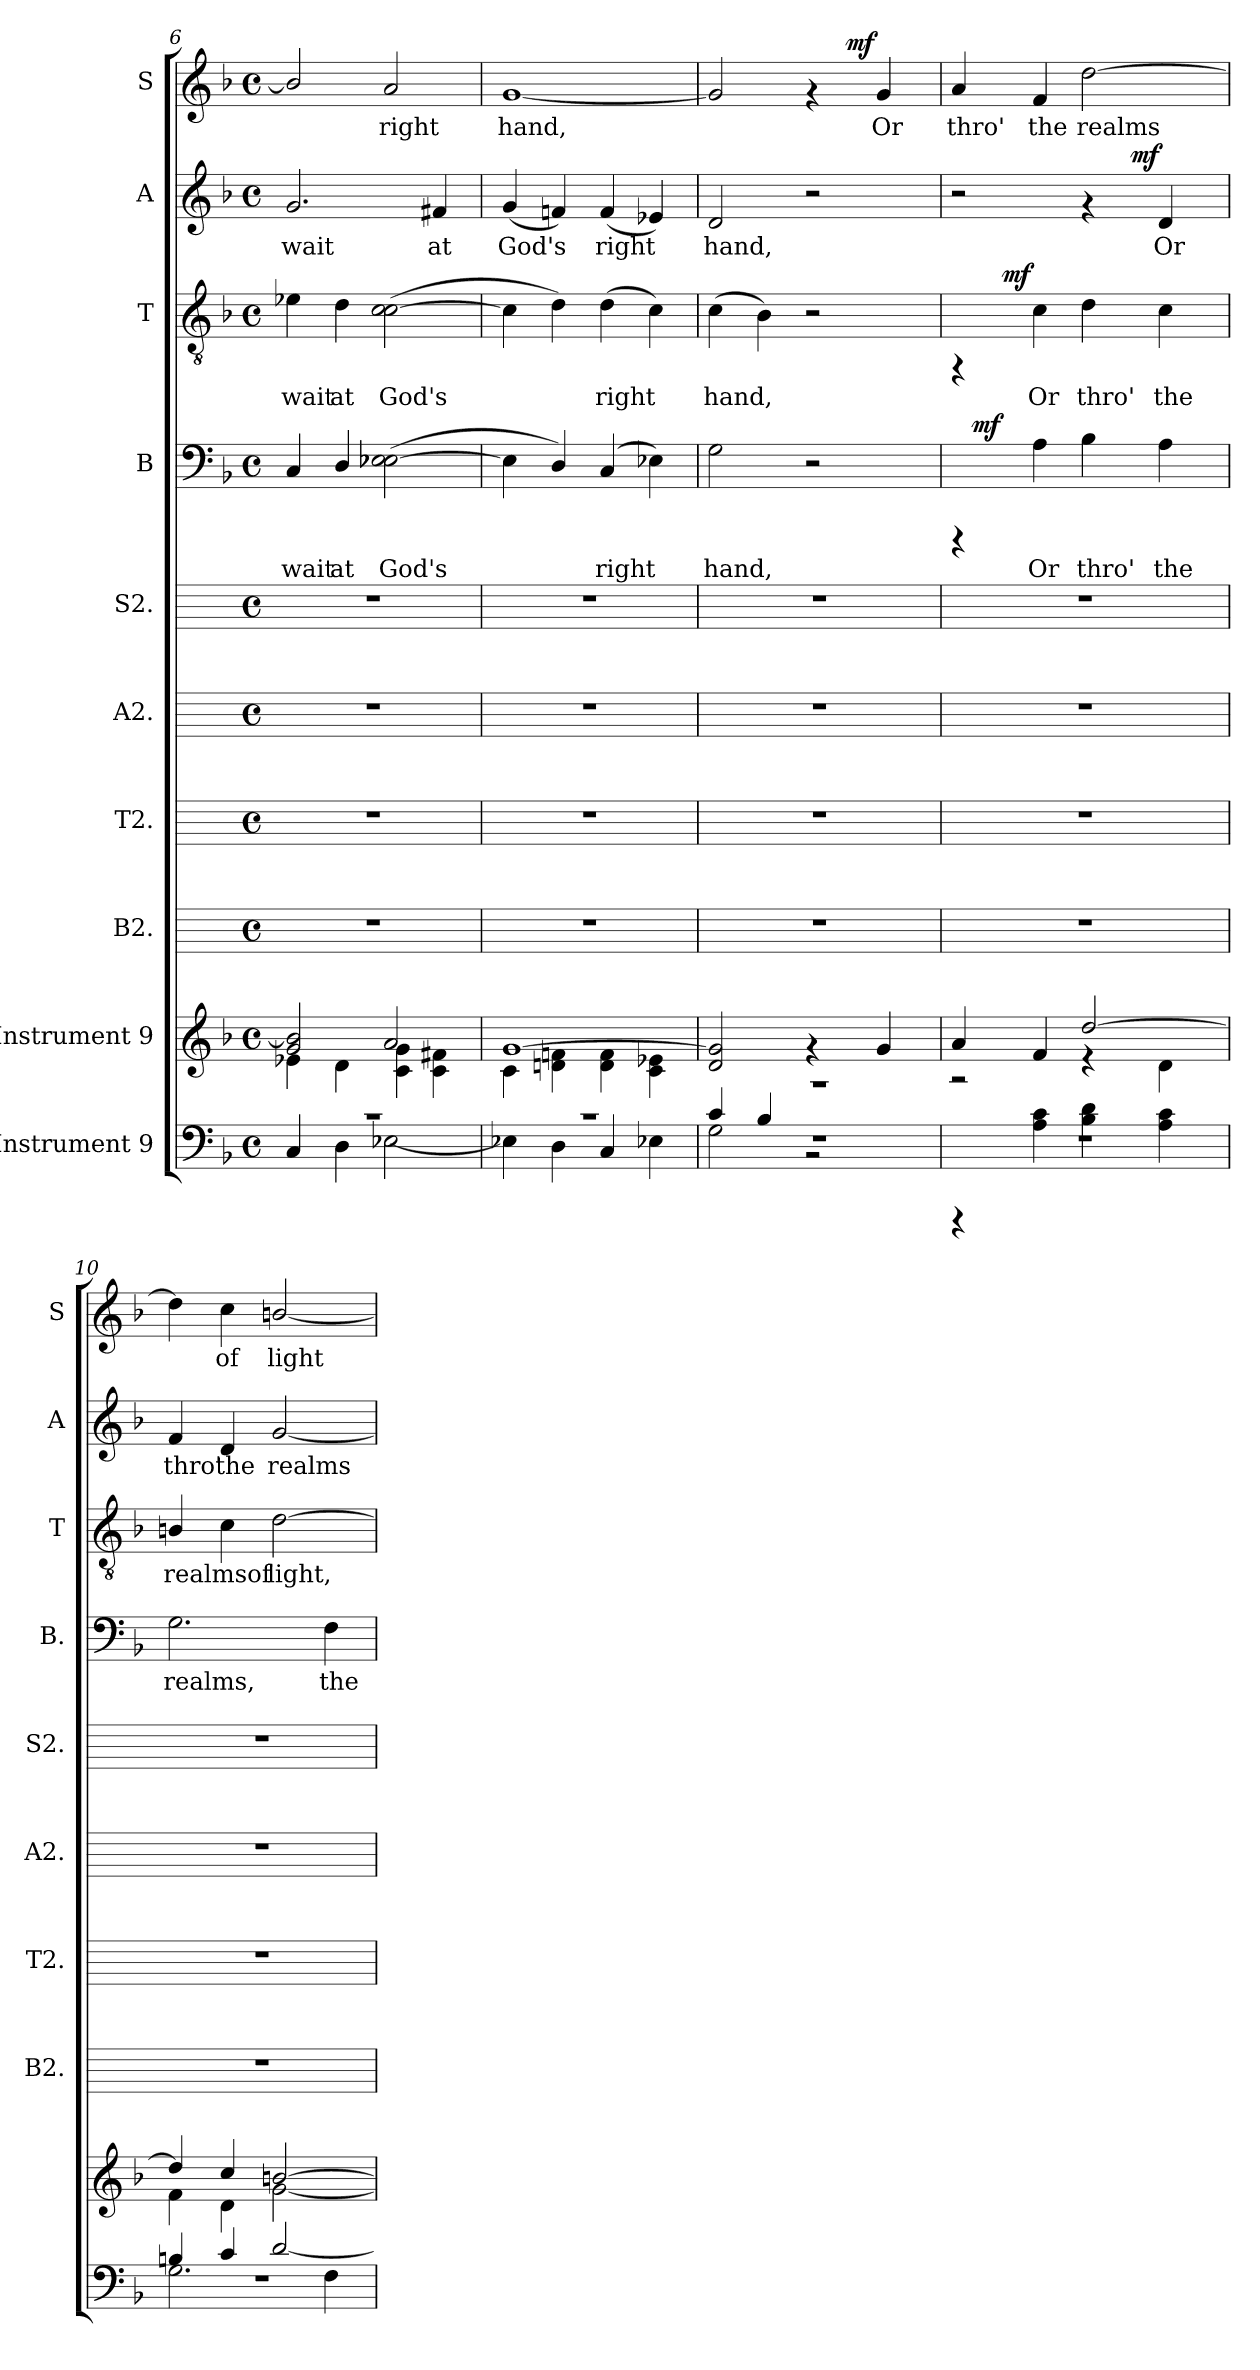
**kern	**kern	**kern	**kern	**kern	**kern	**kern	**text	**dynam	**kern	**text	**dynam	**kern	**text	**dynam	**kern	**text	**dynam
*part10	*part9	*part8	*part7	*part6	*part5	*part4	*part4	*part4	*part3	*part3	*part3	*part2	*part2	*part2	*part1	*part1	*part1
*staff10	*staff9	*staff8	*staff7	*staff6	*staff5	*staff4	*staff4	*staff4	*staff3	*staff3	*staff3	*staff2	*staff2	*staff2	*staff1	*staff1	*staff1
*I"Instrument 9	*I"Instrument 9	*I"B2.	*I"T2.	*I"A2.	*I"S2.	*I"B	*	*	*I"T	*	*	*I"A	*	*	*I"S	*	*
*	*	*I'B2.	*I'T2.	*I'A2.	*I'S2.	*I'B.	*	*	*I'T	*	*	*I'A	*	*	*I'S	*	*
*clefF4	*clefG2	*	*	*	*	*clefF4	*	*	*clefGv2	*	*	*clefG2	*	*	*clefG2	*	*
*k[b-]	*k[b-]	*k[]	*k[]	*k[]	*k[]	*k[b-]	*	*	*k[b-]	*	*	*k[b-]	*	*	*k[b-]	*	*
*F:	*F:	*C:	*C:	*C:	*C:	*F:	*	*	*F:	*	*	*F:	*	*	*F:	*	*
*M4/4	*M4/4	*M4/4	*M4/4	*M4/4	*M4/4	*M4/4	*	*	*M4/4	*	*	*M4/4	*	*	*M4/4	*	*
*met(c)	*met(c)	*met(c)	*met(c)	*met(c)	*met(c)	*met(c)	*	*	*met(c)	*	*	*met(c)	*	*	*met(c)	*	*
=6	=6	=6	=6	=6	=6	=6	=6	=6	=6	=6	=6	=6	=6	=6	=6	=6	=6
*^	*^	*	*	*	*	*	*	*	*	*	*	*	*	*	*	*	*
!	!	!	!	!	!	!	!	!	!LO:LY:b:cj	!	!	!LO:LY:b:cj	!	!	!LO:LY:b:cj	!	!	!LO:LY:b:cj	!
1r	4C/	2g/ 2b-/]	4e-X\	1r	1r	1r	1r	4C/	wait	.	4e-X\	wait	.	2.g/	wait	.	2b-/]	.	.
!	!	!	!	!	!	!	!	!	!LO:LY:b:cj	!	!	!LO:LY:b:cj	!	!	!	!	!	!	!
.	4D\	.	4d\	.	.	.	.	4D/	at	.	4d\	at	.	.	.	.	.	.	.
!	!	!	!	!	!	!	!	!	!LO:LY:b:cj	!	!	!LO:LY:b:cj	!	!	!	!	!	!LO:LY:b:cj	!
.	[>2E-X\	2a/	4g\ 4c\	.	.	.	.	(>2E-X\ [<2E-X\	God's	.	(>2c\ [<2c\	God's	.	.	.	.	2a/	right	.
!	!	!	!	!	!	!	!	!	!	!	!	!	!	!	!LO:LY:b:cj	!	!	!	!
.	.	.	4f#X\ 4c\	.	.	.	.	.	.	.	.	.	.	4f#X/	at	.	.	.	.
=7	=7	=7	=7	=7	=7	=7	=7	=7	=7	=7	=7	=7	=7	=7	=7	=7	=7	=7	=7
!	!	!	!	!	!	!	!	!	!LO:LY:b:cj	!	!	!LO:LY:b:cj	!	!	!LO:LY:b:cj	!	!	!LO:LY:b:cj	!
1r	4E-X\]	[>1g	4c\	1r	1r	1r	1r	4E-\]	.	.	4c\]	.	.	(<4g/	God's	.	[<1g	hand,	.
!	!	!	!	!	!	!	!	!	!LO:LY:b:cj	!	!	!LO:LY:b:cj	!	!	!LO:LY:b:cj	!	!	!	!
.	4D\	.	4dn\ 4fn\	.	.	.	.	4D/)	.	.	4d\)	.	.	4fn/)	.	.	.	.	.
!	!	!	!	!	!	!	!	!	!LO:LY:b:cj	!	!	!LO:LY:b:cj	!	!	!LO:LY:b:cj	!	!	!	!
.	4C/	.	4d\ 4f\	.	.	.	.	(<4C/	right	.	(>4d\	right	.	(<4f/	right	.	.	.	.
!	!	!	!	!	!	!	!	!	!LO:LY:b:cj	!	!	!LO:LY:b:cj	!	!	!LO:LY:b:cj	!	!	!	!
.	4E-X\	.	4e-X\ 4c\	.	.	.	.	4E-X\)	.	.	4c\)	.	.	4e-X/)	.	.	.	.	.
!!LO:PB:g=z
=8	=8	=8	=8	=8	=8	=8	=8	=8	=8	=8	=8	=8	=8	=8	=8	=8	=8	=8	=8
*	*^	*	*	*	*	*	*	*	*	*	*	*	*	*	*	*	*	*	*
!	!	!	!	!	!	!	!	!	!	!LO:LY:b:cj	!	!	!LO:LY:b:cj	!	!	!LO:LY:b:cj	!	!	!LO:LY:b:cj	!
*	*	*	*	*	*	*	*	*	*	*	*	*	*	*	*	*	*	*^	*	*
1r	4c/	2G\	2g/] 2d/	1r	1r	1r	1r	1r	2G\	hand,	.	(>4c\	hand,	.	2d/	hand,	.	2g/]	2ryy	.	.
!	!	!	!	!	!	!	!	!	!	!	!	!	!LO:LY:b:cj	!	!	!	!	!	!	!	!
.	4B-/	.	.	.	.	.	.	.	.	.	.	4B-\)	.	.	.	.	.	.	.	.	.
.	2r	2ryy	4rf	.	.	.	.	.	2r	.	.	2r	.	.	2r	.	.	4rf	8ryy	.	.
.	.	.	.	.	.	.	.	.	.	.	.	.	.	.	.	.	.	.	64ryy	.	.
!	!	!	!	!	!	!	!	!	!	!	!	!	!	!	!	!	!	!	!	!	!LO:DY:a
.	.	.	.	.	.	.	.	.	.	.	.	.	.	.	.	.	.	.	4ryy	.	mf
!	!	!	!	!	!	!	!	!	!	!	!	!	!	!	!	!	!	!	!	!LO:LY:b:cj	!
.	.	.	4g/	.	.	.	.	.	.	.	.	.	.	.	.	.	.	4g/	.	Or	.
.	.	.	.	.	.	.	.	.	.	.	.	.	.	.	.	.	.	.	16..ryy	.	.
=9	=9	=9	=9	=9	=9	=9	=9	=9	=9	=9	=9	=9	=9	=9	=9	=9	=9	=9	=9	=9	=9
!	!	!	!	!	!	!	!	!	!	!	!	!	!	!	!	!	!	!	!	!LO:LY:b:cj	!
*	*v	*v	*	*	*	*	*	*	*^	*	*	*^	*	*	*^	*	*	*v	*v	*	*
1r	4rCCC	4a/	2r	1r	1r	1r	1r	4rCCC	16ryy	.	.	4rFF	8ryy	.	.	2r	2ryy	.	.	4a/	thro'	.
!	!	!	!	!	!	!	!	!	!	!	!LO:DY:a	!	!	!	!	!	!	!	!	!	!	!
.	.	.	.	.	.	.	.	.	2...ryy	.	mf	.	.	.	.	.	.	.	.	.	.	.
.	.	.	.	.	.	.	.	.	.	.	.	.	64ryy	.	.	.	.	.	.	.	.	.
!	!	!	!	!	!	!	!	!	!	!	!	!	!	!	!LO:DY:a	!	!	!	!	!	!	!
.	.	.	.	.	.	.	.	.	.	.	.	.	2ryy	.	mf	.	.	.	.	.	.	.
!	!	!	!	!	!	!	!	!	!	!LO:LY:b:cj	!	!	!	!LO:LY:b:cj	!	!	!	!	!	!	!LO:LY:b:cj	!
.	4c\ 4A\	4f/	.	.	.	.	.	4A\	.	Or	.	4c\	.	Or	.	.	.	.	.	4f/	the	.
!	!	!	!	!	!	!	!	!	!	!LO:LY:b:cj	!	!	!	!LO:LY:b:cj	!	!	!	!	!	!	!LO:LY:b:cj	!
.	4d\ 4B-\	[>2dd/	4rd	.	.	.	.	4B-\	.	thro'	.	4d\	.	thro'	.	4rf	8ryy	.	.	[>2dd\	realms	.
.	.	.	.	.	.	.	.	.	.	.	.	.	.	.	.	.	32ryy	.	.	.	.	.
.	.	.	.	.	.	.	.	.	.	.	.	.	4ryy	.	.	.	.	.	.	.	.	.
!	!	!	!	!	!	!	!	!	!	!	!	!	!	!	!	!	!	!	!LO:DY:a	!	!	!
.	.	.	.	.	.	.	.	.	.	.	.	.	.	.	.	.	4ryy	.	mf	.	.	.
!	!	!	!	!	!	!	!	!	!	!LO:LY:b:cj	!	!	!	!LO:LY:b:cj	!	!	!	!LO:LY:b:cj	!	!	!	!
.	4c\ 4A\	.	4d\	.	.	.	.	4A\	.	the	.	4c\	.	the	.	4d/	.	Or	.	.	.	.
.	.	.	.	.	.	.	.	.	.	.	.	.	16..ryy	.	.	.	.	.	.	.	.	.
.	.	.	.	.	.	.	.	.	.	.	.	.	.	.	.	.	16.ryy	.	.	.	.	.
=10	=10	=10	=10	=10	=10	=10	=10	=10	=10	=10	=10	=10	=10	=10	=10	=10	=10	=10	=10	=10	=10	=10
*	*^	*	*	*	*	*	*	*	*	*	*	*	*	*	*	*	*	*	*	*	*	*
!	!	!	!	!	!	!	!	!	!	!	!LO:LY:b:cj	!	!	!	!LO:LY:b:cj	!	!	!	!LO:LY:b:cj	!	!	!LO:LY:b:cj	!
*	*	*	*	*	*	*	*	*	*v	*v	*	*	*	*	*	*	*v	*v	*	*	*	*	*
*	*	*	*	*	*	*	*	*	*	*	*	*v	*v	*	*	*	*	*	*	*	*
1r	4Bn/	2.G\	4dd/]	4f\	1r	1r	1r	1r	2.G\	realms,	.	4Bn/	realmsof	.	4f/	thro'	.	4dd\]	.	.
!	!	!	!	!	!	!	!	!	!	!	!	!	!LO:LY:b:cj	!	!	!LO:LY:b:cj	!	!	!LO:LY:b:cj	!
.	4c/	.	4cc/	4d\	.	.	.	.	.	.	.	4c\	.	.	4d/	the	.	4cc\	of	.
!	!	!	!	!	!	!	!	!	!	!	!	!	!LO:LY:b:cj	!	!	!LO:LY:b:cj	!	!	!LO:LY:b:cj	!
.	[>2d/	.	[>2bn/	[<2g\	.	.	.	.	.	.	.	[>2d\	light,	.	[>2g/	realms	.	[>2bn/	light	.
!	!	!	!	!	!	!	!	!	!	!LO:LY:b:cj	!	!	!	!	!	!	!	!	!	!
.	.	4F\	.	.	.	.	.	.	4F\	the	.	.	.	.	.	.	.	.	.	.
*v	*v	*v	*	*	*	*	*	*	*	*	*	*	*	*	*	*	*	*	*	*
*	*v	*v	*	*	*	*	*	*	*	*	*	*	*	*	*	*	*	*
=	=	=	=	=	=	=	=	=	=	=	=	=	=	=	=	=	=
*-	*-	*-	*-	*-	*-	*-	*-	*-	*-	*-	*-	*-	*-	*-	*-	*-	*-
